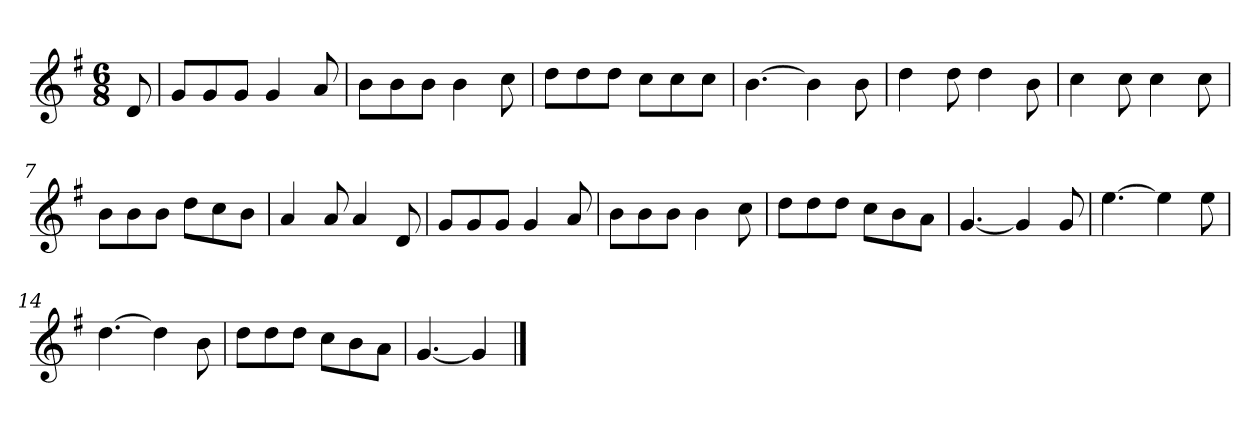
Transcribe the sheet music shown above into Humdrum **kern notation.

**kern
*part1
*staff1
*k[f#]
*M6/8
*MM120
=
8d
=1
8gL
8g
8gJ
4g
8a
=2
8bL
8b
8bJ
4b
8cc
=3
8ddL
8dd
8ddJ
8ccL
8cc
8ccJ
=4
[4.b
4b]
8b
=5
4dd
8dd
4dd
8b
=6
4cc
8cc
4cc
8cc
=7
8bL
8b
8bJ
8ddL
8cc
8bJ
=8
4a
8a
4a
8d
=9
8gL
8g
8gJ
4g
8a
=10
8bL
8b
8bJ
4b
8cc
=11
8ddL
8dd
8ddJ
8ccL
8b
8aJ
=12
[4.g
4g]
8g
=13
[4.ee
4ee]
8ee
=14
[4.dd
4dd]
8b
=15
8ddL
8dd
8ddJ
8ccL
8b
8aJ
=16
[4.g
4g]
==
*-
